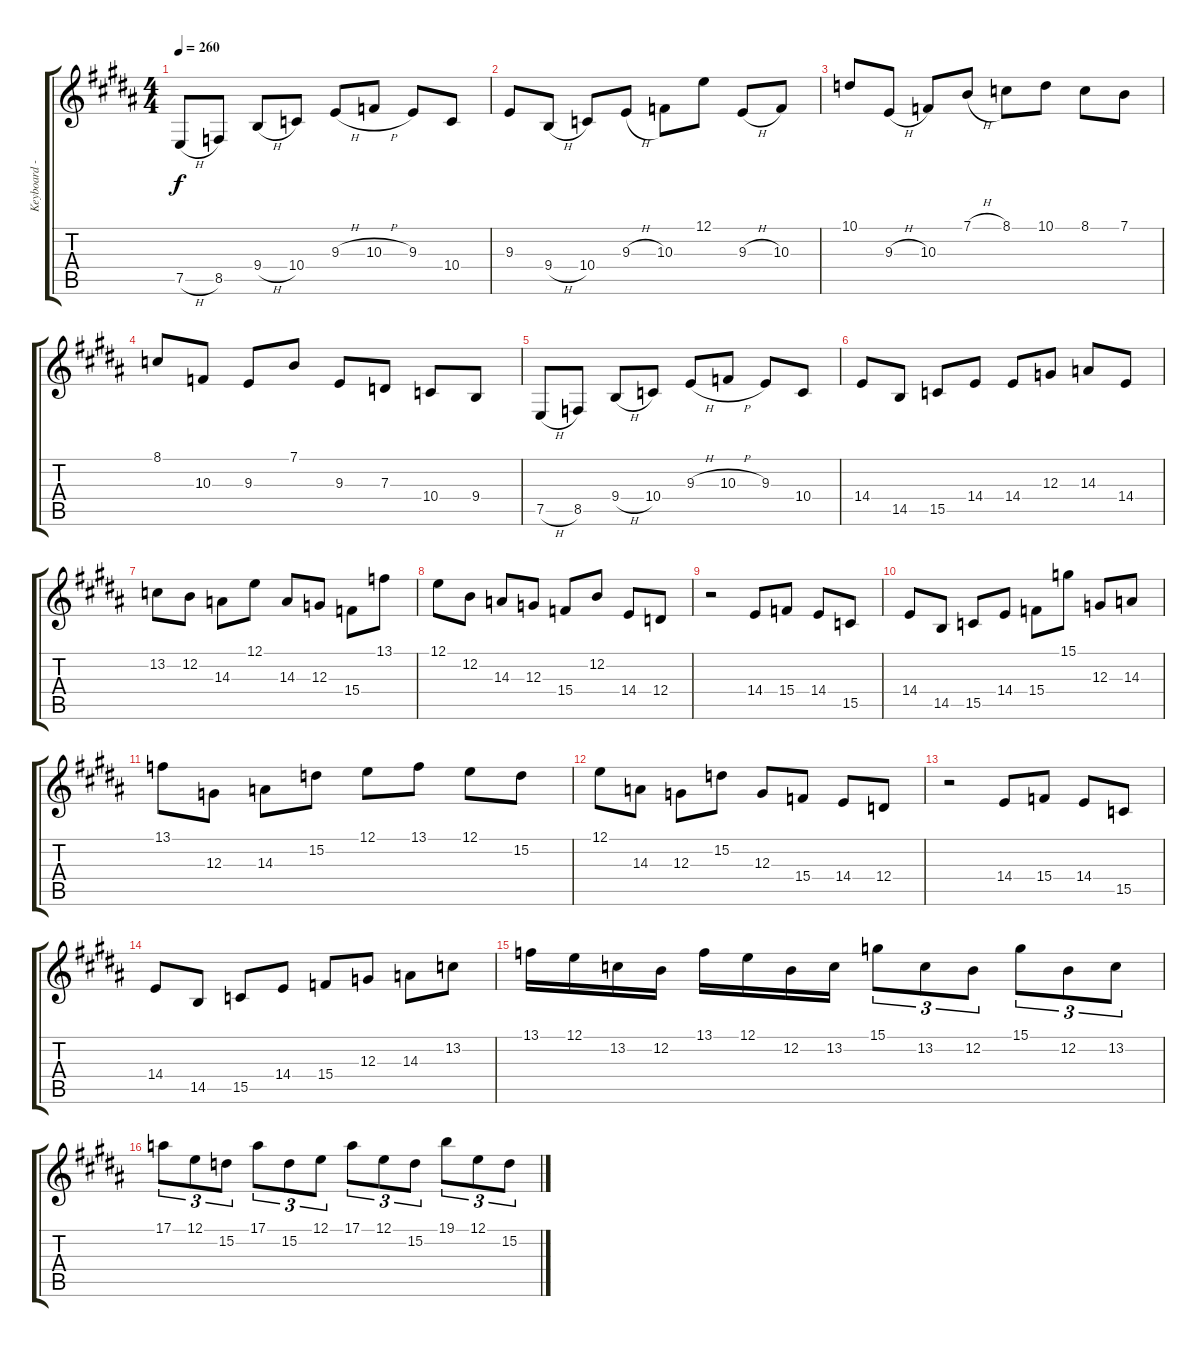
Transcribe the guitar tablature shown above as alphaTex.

\track ("Keyboard - Jordan Rudess" "Keyboard -") {instrument acousticgrandpiano}
\staff {score tabs}
\tuning (E4 B3 G3 D3 A2 E2) {hide}
\ts (4 4)
\tempo 260
\clef g2
\ks b
7.5{h}.8{dy f balance 0 instrument pad3polysynth} 8.5.8 9.4{h}.8 10.4.8 9.3{h}.8 10.3{h}.8 9.3.8 10.4.8 |
9.3.8 9.4{h}.8 10.4.8 9.3{h}.8 10.3.8 12.1.8 9.3{h}.8 10.3.8 |
10.1.8 9.3{h}.8 10.3.8 7.1{h}.8 8.1.8 10.1.8 8.1.8 7.1.8 |
8.1.8 10.3.8 9.3.8 7.1.8 9.3.8 7.3.8 10.4.8 9.4.8 |
7.5{h}.8 8.5.8 9.4{h}.8 10.4.8 9.3{h}.8 10.3{h}.8 9.3.8 10.4.8 |
14.4.8 14.5.8 15.5.8 14.4.8 14.4.8 12.3.8 14.3.8 14.4.8 |
13.2.8 12.2.8 14.3.8 12.1.8 14.3.8 12.3.8 15.4.8 13.1.8 |
12.1.8 12.2.8 14.3.8 12.3.8 15.4.8 12.2.8 14.4.8 12.4.8 |
r.2 14.4.8 15.4.8 14.4.8 15.5.8 |
14.4.8 14.5.8 15.5.8 14.4.8 15.4.8 15.1.8 12.3.8 14.3.8 |
13.1.8 12.3.8 14.3.8 15.2.8 12.1.8 13.1.8 12.1.8 15.2.8 |
12.1.8 14.3.8 12.3.8 15.2.8 12.3.8 15.4.8 14.4.8 12.4.8 |
r.2 14.4.8 15.4.8 14.4.8 15.5.8 |
14.4.8 14.5.8 15.5.8 14.4.8 15.4.8 12.3.8 14.3.8 13.2.8 |
13.1.16 12.1.16 13.2.16 12.2.16 13.1.16 12.1.16 12.2.16 13.2.16 15.1.8{tu (3 2)} 13.2.8{tu (3 2)} 12.2.8{tu (3 2)} 15.1.8{tu (3 2)} 12.2.8{tu (3 2)} 13.2.8{tu (3 2)} |
17.1.8{tu (3 2)} 12.1.8{tu (3 2)} 15.2.8{tu (3 2)} 17.1.8{tu (3 2)} 15.2.8{tu (3 2)} 12.1.8{tu (3 2)} 17.1.8{tu (3 2)} 12.1.8{tu (3 2)} 15.2.8{tu (3 2)} 19.1.8{tu (3 2)} 12.1.8{tu (3 2)} 15.2.8{tu (3 2)}
